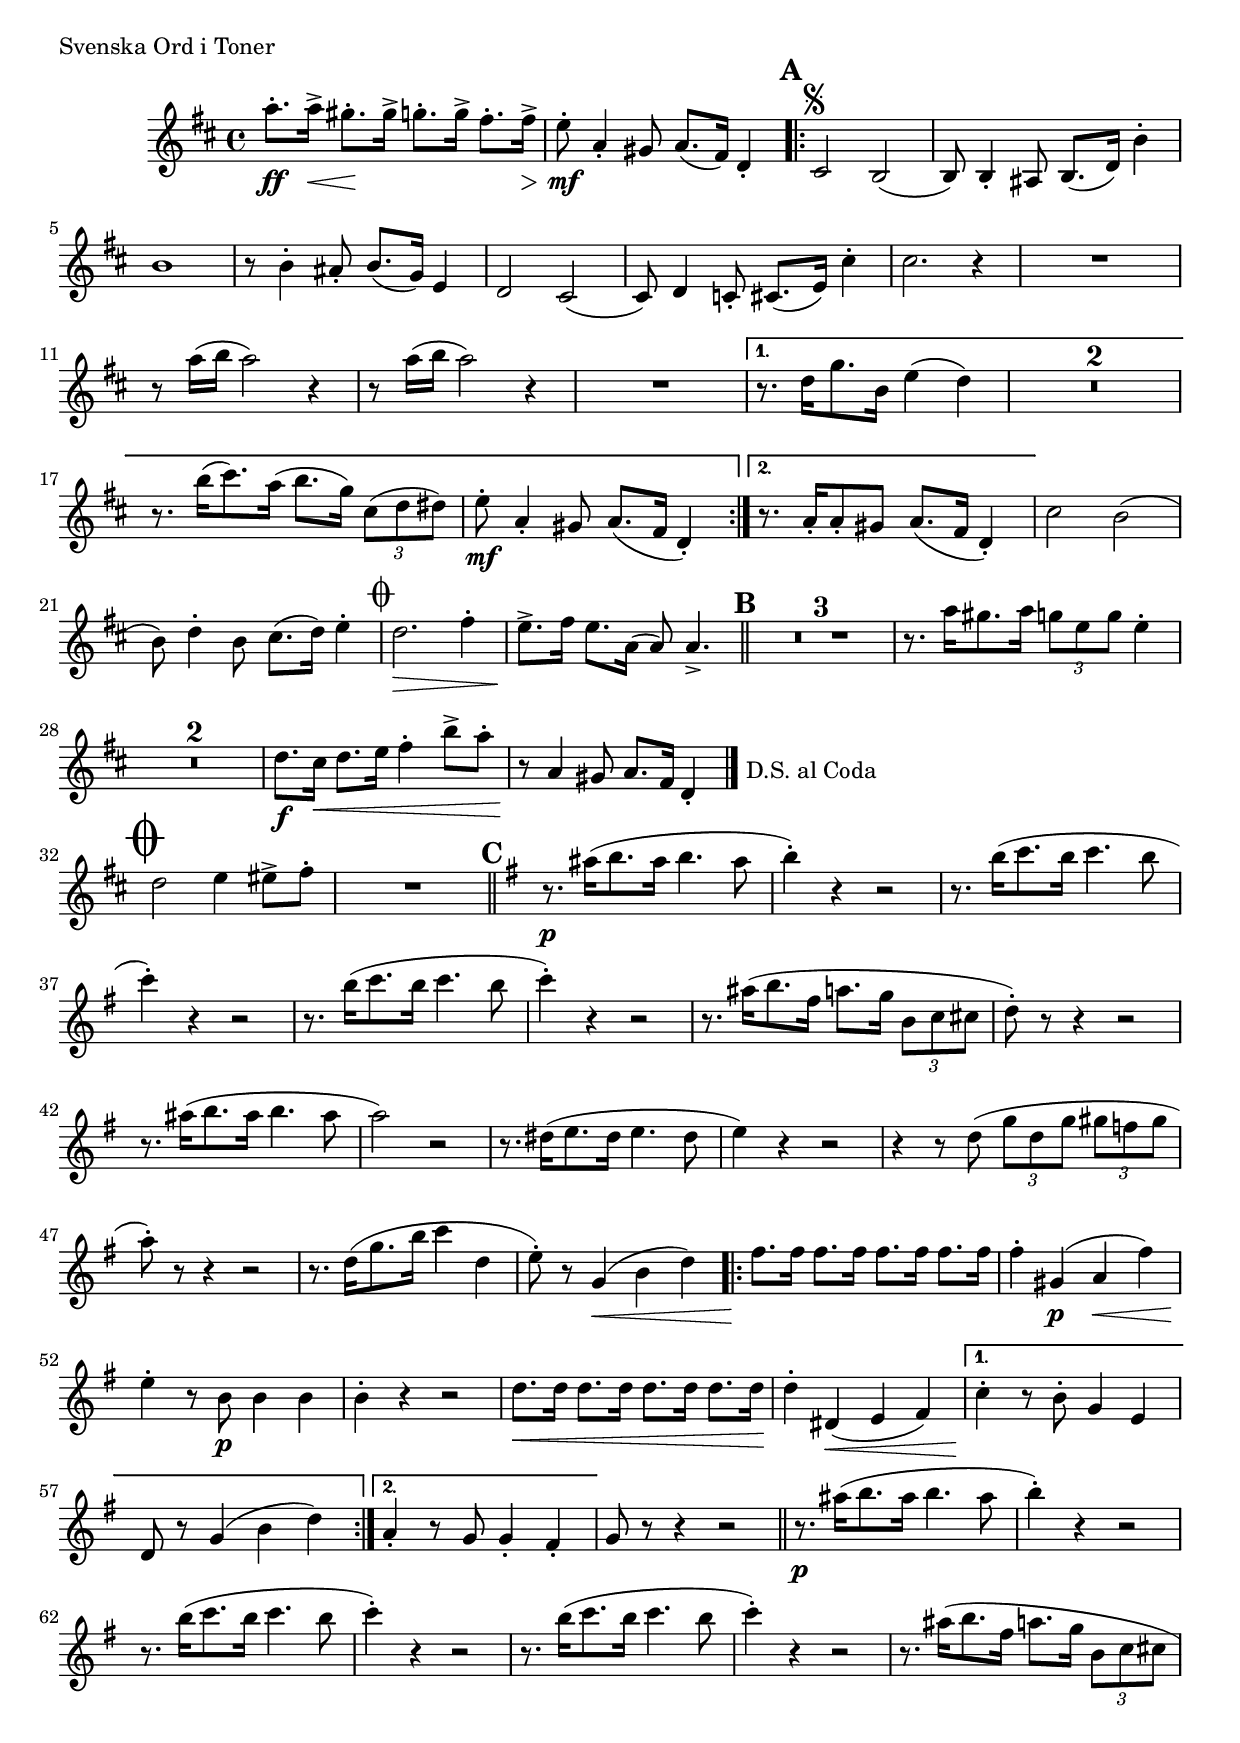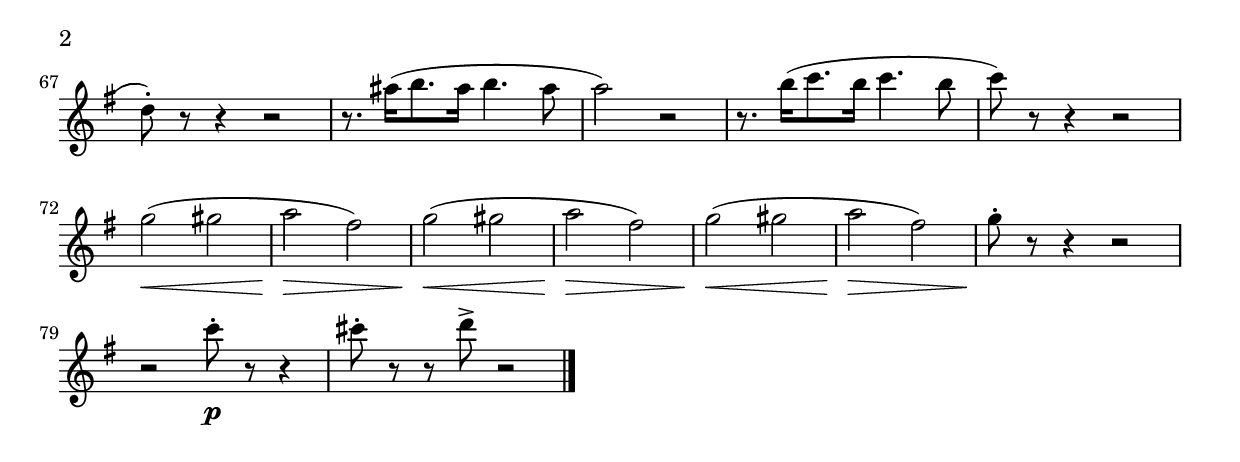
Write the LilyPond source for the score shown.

\version "2.22.1"

% When ready to include in collection:	1. Comment out top section with \Include file(s)
%					2. \midi section if present.
%Comment out from here
%{
\include "../../../Includes/Polis_format.ily"

%...to here
%}
  \score {

    % Svenska Polisens Marscher: 1. Title    
    \relative c''' { 
    	    \key d \major \time 4/4 
    	    \compressEmptyMeasures
    	    \set Score.markFormatter = #format-mark-box-letters
    	    \override DynamicLineSpanner #'staff-padding = #2
    	    \set Score.explicitKeySignatureVisibility = #begin-of-line-visible
    	    
  a8. \ff -. [ a16 \< -> ] gis8. \! -. [ gis16 -> ] g8. -. [ g16 -> ]
  fis8. -. [ fis16 \> -> ] | % 2
  e8 \! \mf -. a,4 -. gis8 a8. ( [ fis16 ) ] d4 -. 

\mark \default %A
    \repeat volta 2 {
    cis2^\markup { \musicglyph #"scripts.segno" }  b2 ( | % 4
    b8 ) b4 -. ais8 b8. ( [ d16 ) ] b'4 -. | % 5
    b1 | % 6
    r8 b4 -. ais8 -. b8. ( [ g16 ) ] e4 | % 7
    d2 cis2 ( | % 8
    cis8 ) d4 c8 -. cis8. ( [ e16 ) ] cis'4 -. | % 9
    cis2. r4 |
    R1 | % 11
    r8 a'16 ( [ b16 ] a2 ) r4 | % 12
    r8 a16 ( [ b16 ] a2 ) r4 | % 13
    R1
  }
  \alternative {
    {
      | % 14
      r8. d,16 [ g8. b,16 ] e4 ( d4 ) | % 15
      R1*2 | % 17
      r8. b'16 ( [ cis8. ) a16 ( ] b8. [ g16 ) ] 
      \once \override TupletBracket #'stencil = ##f
      \times 2/3  {cis,8 ( [ d8 dis8 ) ]} | % 18
      e8 \mf -. a,4 -. gis8 a8. ( [ fis16 ] d4 ) -.
    }
    {
      r8. a'16 -. [ a8 -. gis8 ] a8. ( [ fis16 ] d4 ) -.
    }
  }
  cis'2 b2 ( | % 21
  b8 ) d4 -. b8 cis8. ( [ d16 ) ] e4 -. | % 22
  \mark \markup { \musicglyph #"scripts.coda" } | % 22
  d2. \> fis4 -. | % 23
  e8. \! -> [ fis16 ] e8. [ a,16 ( ] a8 ) 
  a4. -> \bar "||"
  
\mark \default %B  
  R1*3 | % 27
  r8. a'16 [ gis8. a16 ] 
  \once \override TupletBracket #'stencil = ##f
  \times 2/3  {g8 [ e8 g8 ]}
  e4 -. | % 28
  R1*2 |
  d8. \f [ cis16 \< ] d8. [ e16 ] fis4 -. b8 -> [ a8 -. ] | % 31
  r8 \! a,4 gis8 a8. [ fis16 ] d4 -. \bar "|." | % 32

% \cadenzaOn will suppress the bar count and \stopStaff removes the staff lines.
    \cadenzaOn
      \stopStaff

      \override Staff.TimeSignature #'break-visibility = #end-of-line-invisible 
      \set Staff.explicitClefVisibility = #end-of-line-invisible 
      \set Staff.explicitKeySignatureVisibility = #end-of-line-invisible 
      \set Staff.printKeyCancellation = ##f 

      \once \override TextScript #'Y-offset = #-1 |
      s1*0^\markup { D.S. al Coda } 

% Increasing the unfold counter will expand the staff-free space
      \repeat unfold 4 {
          s4 s4 s4 s4 
          \bar "" }
% Resume bar count and show staff lines again
      \break
     \startStaff
   \cadenzaOff

     % Coda on new line, use this:
     \once \override Score.RehearsalMark.font-size = #5
     \mark \markup { \musicglyph #"scripts.coda" }

% The coda
   	\override TextScript #'outside-staff-horizontal-padding = #5
        \mark \markup { \musicglyph #"scripts.coda" }
  d'2 e4 eis8 -> [ fis8 -. ] | % 33
  R1 \bar "||"
  
\mark \default %C  
  \key g \major | % 34
   r8. \p ais16 ( [ b8. ais16 ] b4. ais8 | % 35
  b4 ) -. r4 r2 | % 36
  r8. b16 ( [ c8. b16 ] c4. b8 | % 37
  c4 ) -. r4 r2 | % 38
  r8. b16 ( [ c8. b16 ] c4. b8 | % 39
  c4 ) -. r4 r2 | 
  r8. ais16 ( [ b8. fis16 ] a8. [ g16 ] 
  \once \override TupletBracket #'stencil = ##f
  \times 2/3  { b,8 [ c8 cis8 ] } | % 41
  d8 ) -. r8 r4 r2 | % 42
  r8. ais'16 ( [ b8. ais16 ] b4. ais8 | % 43
  a2 ) r2 | % 44
  r8. dis,16 ( [ e8. dis16 ] e4. dis8 | % 45
  e4 ) r4 r2 | % 46
  r4 r8 d8 ( \once \override TupletBracket #'stencil = ##f
  \times 2/3  {g8 [ d8 g8 ]}
  \once \override TupletBracket #'stencil = ##f
  \times 2/3  {gis8 [ f8 gis8 ]}| % 47
  a8 ) -. r8 r4 r2 | % 48
  r8. d,16 ( [ g8. b16 ] c4 d,4 | % 49
  e8 ) -. r8 g,4 \< ( b4 d4 ) 
  
  \repeat volta 2 {
    fis8. \! [ fis16 ] fis8. [ fis16 ] fis8. [ fis16 ] fis8. [ fis16 ] | % 51
    fis4 -. gis,4 \p ( a4 \< fis'4 ) | % 52
    e4 \! -. r8 b8 \p b4 b4 | % 53
    b4 -. r4 r2 | % 54
    d8. \< [ d16 ] d8. [ d16 ] d8. [ d16 ] d8. [ d16 ] | % 55
    d4 \! -. dis,4 \< ( e4 fis4 )
  }
  \alternative {
    {
      c'4 \! -. r8 b8 -. g4 e4 | % 57
      d8 r8 g4 ( b4 d4 ) 
    }
    {
      | % 58
      a4 -. r8 g8 g4 -. fis4 -.
    }
  }
  
  g8 r8 r4 r2 \bar "||" 
  r8. \p ais'16 ( [ b8. ais16 ] b4. ais8 | % 61
  b4 ) -. r4 r2 | % 62
  r8. b16 ( [ c8. b16 ] c4. b8 | % 63
  c4 ) -. r4 r2 | % 64
  r8. b16 ( [ c8. b16 ] c4. b8 | % 65
  c4 ) -. r4 r2 | % 66
  r8. ais16 ( [ b8. fis16 ] a8. [ g16 ] 
  \once \override TupletBracket#'stencil = ##f
  \times 2/3  {b,8 [ c8 cis8 ]}| % 67
  d8 ) -. r8 r4 r2 | % 68
  r8. ais'16 ( [ b8. ais16 ] b4. ais8 | % 69
  a2 ) r2 |
  r8. b16 ( [ c8. b16 ] c4. b8 | % 71
  c8 ) r8 r4 r2  | % 72
  g2 \< ( gis2 | % 73
  a2 \! \> fis2 ) | % 74
  g2 \! \< ( gis2 | % 75
  a2 \! \> fis2 ) | % 76
  g2 \! \< ( gis2 | % 77
  a2 \! \> fis2 ) | % 78
  g8 \! -. r8 r4 r2 | % 79
  r2 c8 \p -. r8 r4 |
  cis8 -. r8 r8 d8 -> r2 \bar "|."

    }%end relative
    
    \header {
    	    piece = "Svenska Ord i Toner"
    	    composer = ""
    	}
    \layout {ragged-last = ##t
    	}
    	
  }%end score
  